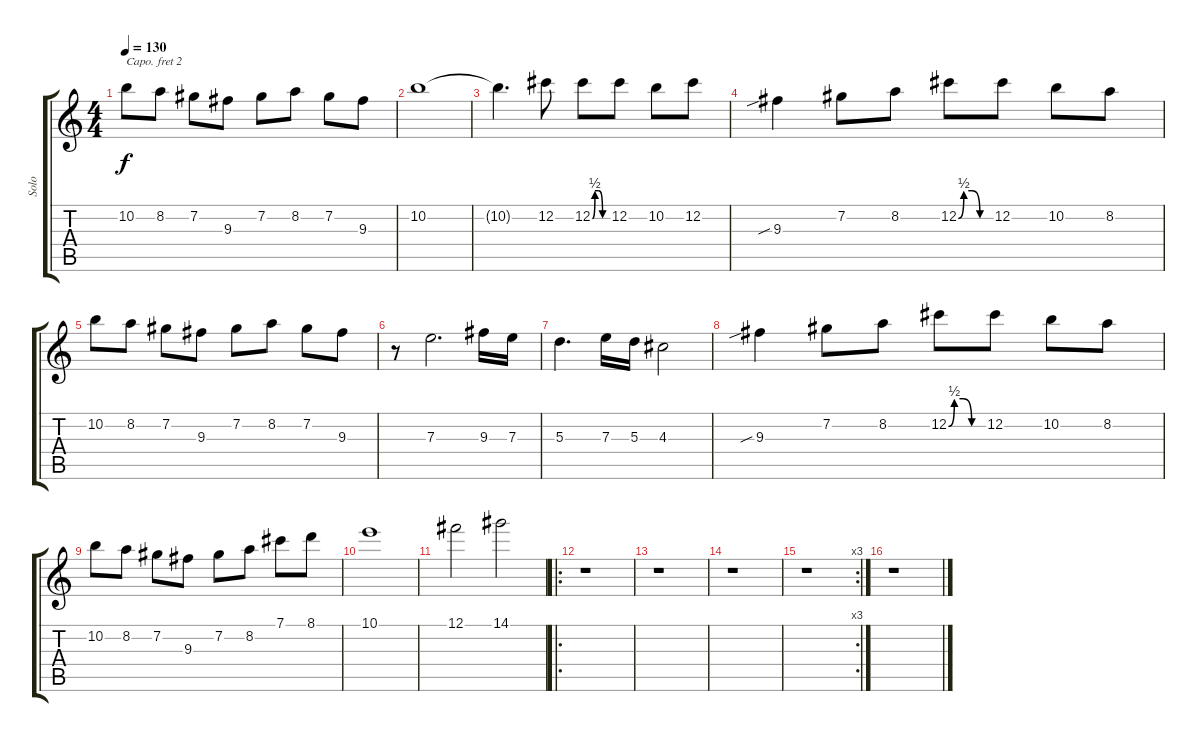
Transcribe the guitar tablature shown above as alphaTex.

\track ("Solo" "Solo") {instrument distortionguitar}
\staff {score tabs}
\capo 2
\tuning (E4 B3 G3 D3 A2 E2) {hide}
\ts (4 4)
\tempo 130
\clef g2
\ks c
10.2.8{dy f} 8.2.8 7.2.8 9.3.8 7.2.8 8.2.8 7.2.8 9.3.8 |
10.2.1 |
10.2{t}.4{d} 12.2.8 12.2{be (custom 0 0 10 2 25 2 40 0 60 0)}.8 12.2.8 10.2.8 12.2.8 |
9.3{sib}.4 7.2.8 8.2.8 12.2{be (custom 0 0 10 2 25 2 40 0 60 0)}.8 12.2.8 10.2.8 8.2.8 |
10.2.8 8.2.8 7.2.8 9.3.8 7.2.8 8.2.8 7.2.8 9.3.8 |
r.8 7.3.2{d} 9.3.16 7.3.16 |
5.3.4{d} 7.3.16 5.3.16 4.3.2 |
9.3{sib}.4 7.2.8 8.2.8 12.2{be (custom 0 0 10 2 25 2 40 0 60 0)}.8 12.2.8 10.2.8 8.2.8 |
10.2.8 8.2.8 7.2.8 9.3.8 7.2.8 8.2.8 7.1.8 8.1.8 |
10.1.1 |
12.1.2 14.1.2 |
\ro
r.1 |
r.1 |
r.1 |
\rc 3
r.1 |
r.1
